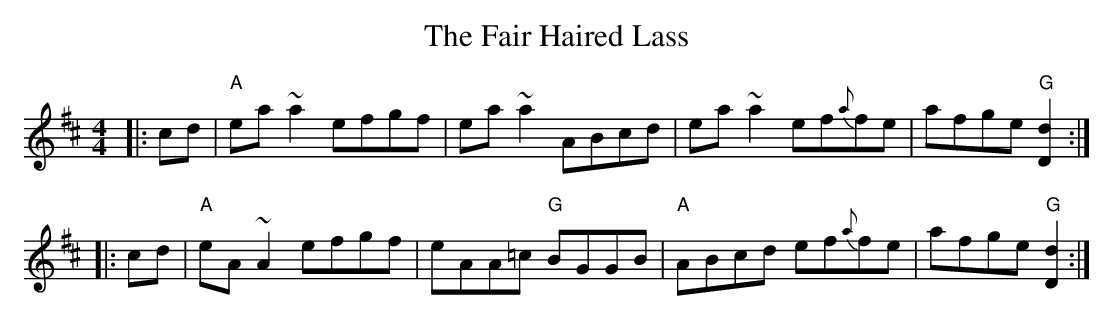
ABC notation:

X:1
T: The Fair Haired Lass
M: 4/4
L: 1/8
K: Amix
|: cd | "A"ea ~a2 efgf | ea ~a2 ABcd | ea ~a2 ef{a}fe | afge "G"[D2d2] :|
|: cd | "A"eA ~A2 efgf | eAA=c  "G"BGGB | "A"ABcd ef{a}fe | afge "G"[D2d2] :|
